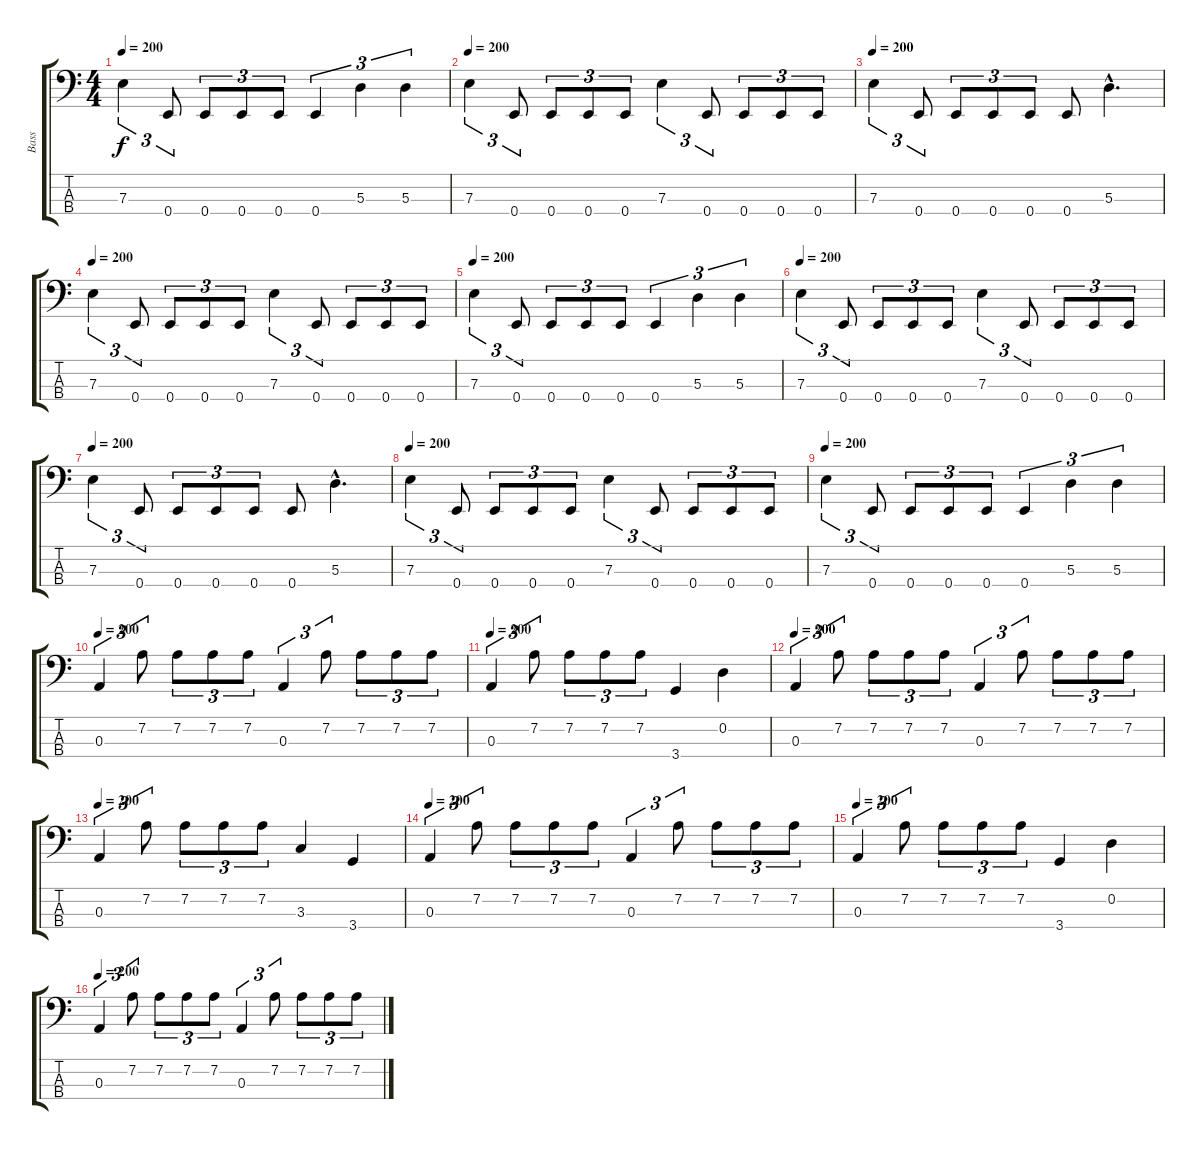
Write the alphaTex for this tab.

\track ("Bass" "Bass") {instrument electricbassfinger}
\staff {score tabs}
\tuning (G2 D2 A1 E1) {hide}
\ts (4 4)
\tempo 200
\clef f4
\ks c
7.3.4{tu (3 2) dy f} 0.4.8{tu (3 2)} 0.4.8{tu (3 2)} 0.4.8{tu (3 2)} 0.4.8{tu (3 2)} 0.4.4{tu (3 2)} 5.3.4{tu (3 2)} 5.3.4{tu (3 2)} |
\tempo 200
7.3.4{tu (3 2)} 0.4.8{tu (3 2)} 0.4.8{tu (3 2)} 0.4.8{tu (3 2)} 0.4.8{tu (3 2)} 7.3.4{tu (3 2)} 0.4.8{tu (3 2)} 0.4.8{tu (3 2)} 0.4.8{tu (3 2)} 0.4.8{tu (3 2)} |
\tempo 200
7.3.4{tu (3 2)} 0.4.8{tu (3 2)} 0.4.8{tu (3 2)} 0.4.8{tu (3 2)} 0.4.8{tu (3 2)} 0.4.8 5.3{hac}.4{d} |
\tempo 200
7.3.4{tu (3 2)} 0.4.8{tu (3 2)} 0.4.8{tu (3 2)} 0.4.8{tu (3 2)} 0.4.8{tu (3 2)} 7.3.4{tu (3 2)} 0.4.8{tu (3 2)} 0.4.8{tu (3 2)} 0.4.8{tu (3 2)} 0.4.8{tu (3 2)} |
\tempo 200
7.3.4{tu (3 2)} 0.4.8{tu (3 2)} 0.4.8{tu (3 2)} 0.4.8{tu (3 2)} 0.4.8{tu (3 2)} 0.4.4{tu (3 2)} 5.3.4{tu (3 2)} 5.3.4{tu (3 2)} |
\tempo 200
7.3.4{tu (3 2)} 0.4.8{tu (3 2)} 0.4.8{tu (3 2)} 0.4.8{tu (3 2)} 0.4.8{tu (3 2)} 7.3.4{tu (3 2)} 0.4.8{tu (3 2)} 0.4.8{tu (3 2)} 0.4.8{tu (3 2)} 0.4.8{tu (3 2)} |
\tempo 200
7.3.4{tu (3 2)} 0.4.8{tu (3 2)} 0.4.8{tu (3 2)} 0.4.8{tu (3 2)} 0.4.8{tu (3 2)} 0.4.8 5.3{hac}.4{d} |
\tempo 200
7.3.4{tu (3 2)} 0.4.8{tu (3 2)} 0.4.8{tu (3 2)} 0.4.8{tu (3 2)} 0.4.8{tu (3 2)} 7.3.4{tu (3 2)} 0.4.8{tu (3 2)} 0.4.8{tu (3 2)} 0.4.8{tu (3 2)} 0.4.8{tu (3 2)} |
\tempo 200
7.3.4{tu (3 2)} 0.4.8{tu (3 2)} 0.4.8{tu (3 2)} 0.4.8{tu (3 2)} 0.4.8{tu (3 2)} 0.4.4{tu (3 2)} 5.3.4{tu (3 2)} 5.3.4{tu (3 2)} |
\tempo 200
0.3.4{tu (3 2)} 7.2.8{tu (3 2)} 7.2.8{tu (3 2)} 7.2.8{tu (3 2)} 7.2.8{tu (3 2)} 0.3.4{tu (3 2)} 7.2.8{tu (3 2)} 7.2.8{tu (3 2)} 7.2.8{tu (3 2)} 7.2.8{tu (3 2)} |
\tempo 200
0.3.4{tu (3 2)} 7.2.8{tu (3 2)} 7.2.8{tu (3 2)} 7.2.8{tu (3 2)} 7.2.8{tu (3 2)} 3.4.4 0.2.4 |
\tempo 200
0.3.4{tu (3 2)} 7.2.8{tu (3 2)} 7.2.8{tu (3 2)} 7.2.8{tu (3 2)} 7.2.8{tu (3 2)} 0.3.4{tu (3 2)} 7.2.8{tu (3 2)} 7.2.8{tu (3 2)} 7.2.8{tu (3 2)} 7.2.8{tu (3 2)} |
\tempo 200
0.3.4{tu (3 2)} 7.2.8{tu (3 2)} 7.2.8{tu (3 2)} 7.2.8{tu (3 2)} 7.2.8{tu (3 2)} 3.3.4 3.4.4 |
\tempo 200
0.3.4{tu (3 2)} 7.2.8{tu (3 2)} 7.2.8{tu (3 2)} 7.2.8{tu (3 2)} 7.2.8{tu (3 2)} 0.3.4{tu (3 2)} 7.2.8{tu (3 2)} 7.2.8{tu (3 2)} 7.2.8{tu (3 2)} 7.2.8{tu (3 2)} |
\tempo 200
0.3.4{tu (3 2)} 7.2.8{tu (3 2)} 7.2.8{tu (3 2)} 7.2.8{tu (3 2)} 7.2.8{tu (3 2)} 3.4.4 0.2.4 |
\tempo 200
0.3.4{tu (3 2)} 7.2.8{tu (3 2)} 7.2.8{tu (3 2)} 7.2.8{tu (3 2)} 7.2.8{tu (3 2)} 0.3.4{tu (3 2)} 7.2.8{tu (3 2)} 7.2.8{tu (3 2)} 7.2.8{tu (3 2)} 7.2.8{tu (3 2)}
